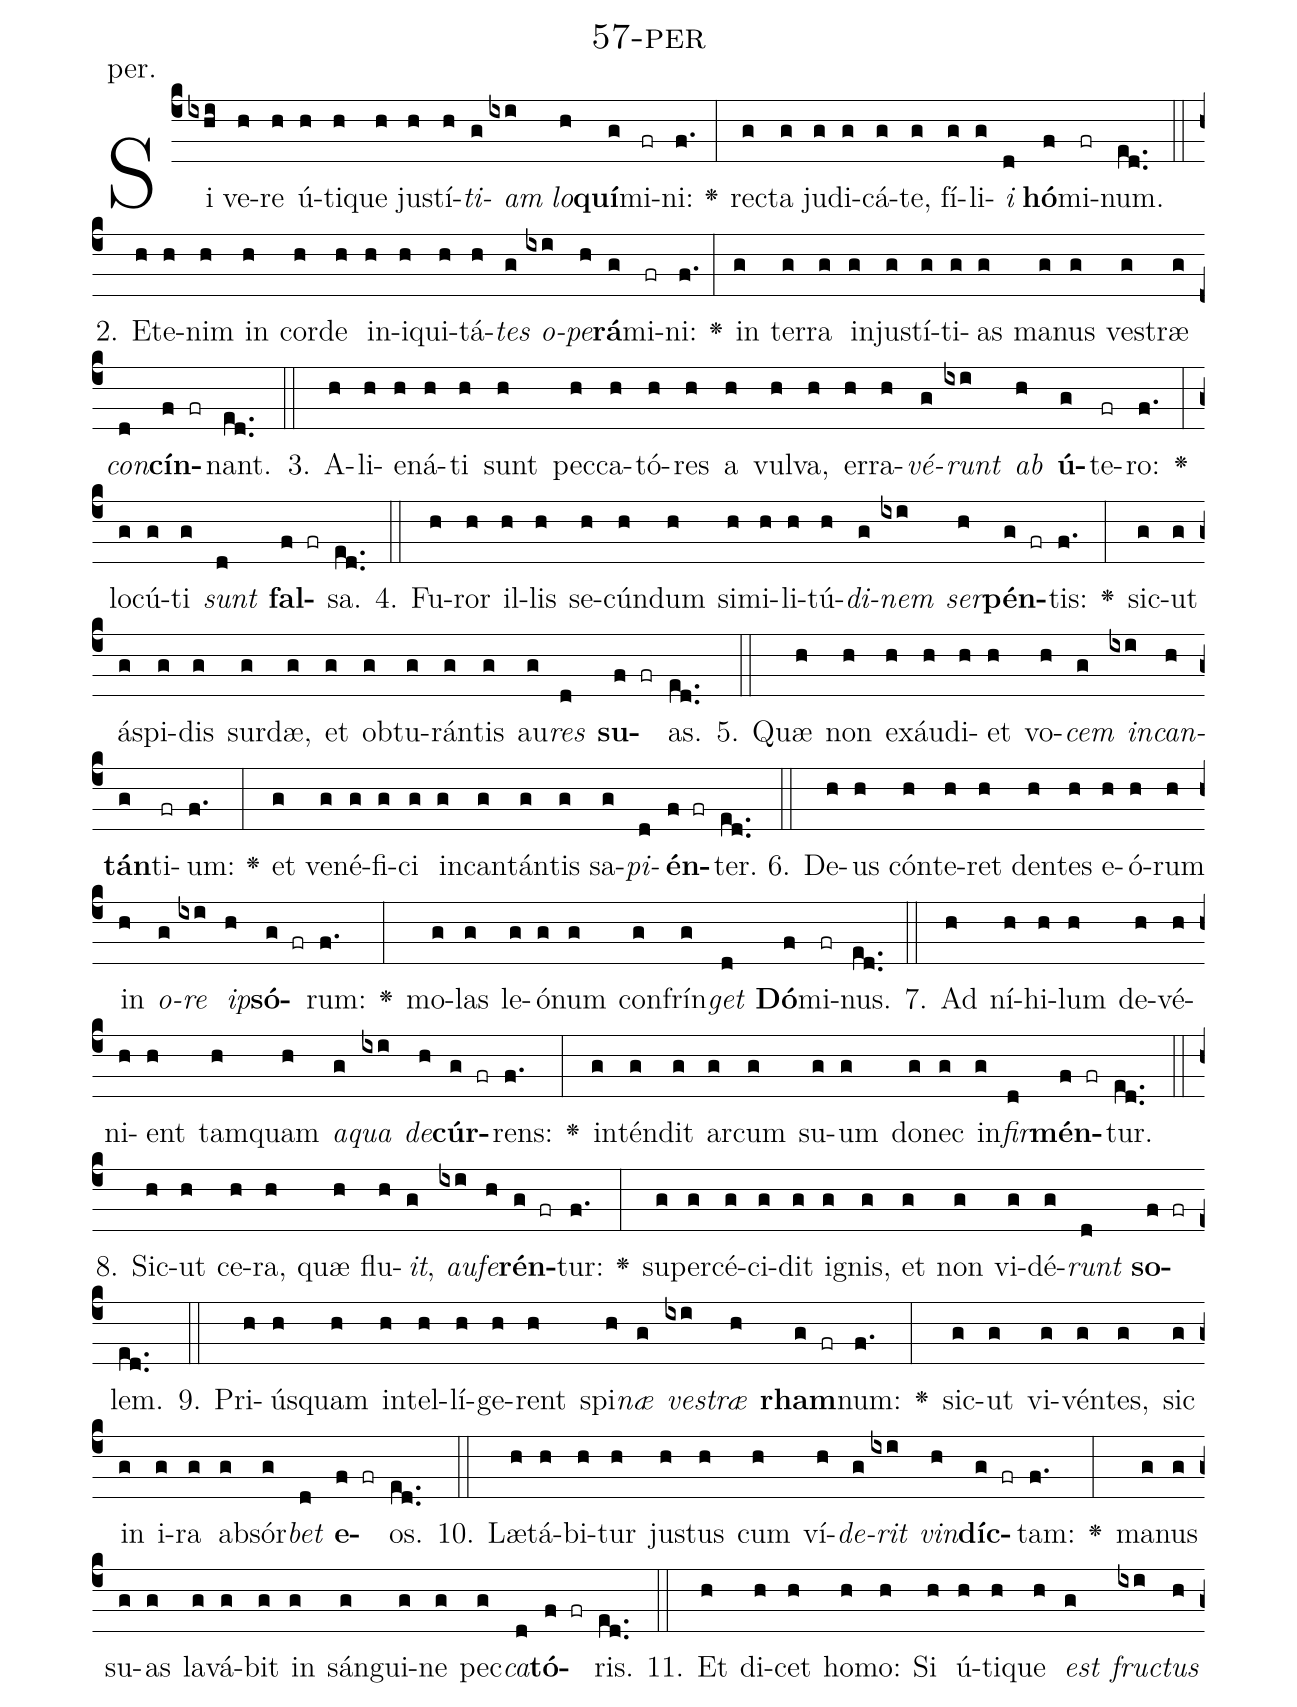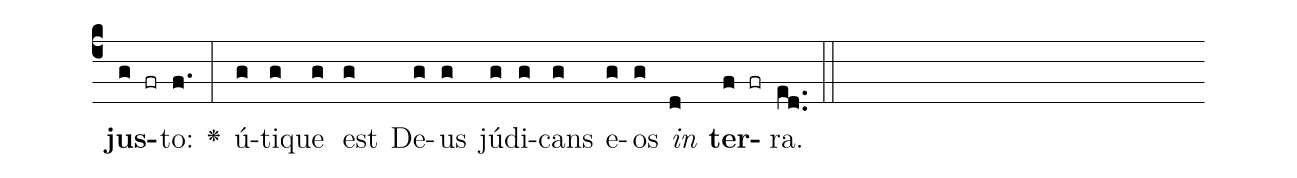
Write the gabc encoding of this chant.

name: 57-per;
annotation: per.;
%%
(c4)Si(ixhi) ve(h)re(h) ú(h)ti(h)que(h) jus(h)tí(h)<i>ti</i>(g)<i>am</i>(ixi) <i>lo</i>(h)<b>quí</b>(g)mi(fr)ni:(f.) <v>\greheightstar</v>(:) rec(g)ta(g) ju(g)di(g)cá(g)te,(g) fí(g)li(g)<i>i</i>(d) <b>hó</b>(f)mi(fr)num.(ed..) (::)
2. Et(h)e(h)nim(h) in(h) cor(h)de(h) in(h)i(h)qui(h)tá(h)<i>tes</i>(g) <i>o</i>(ixi)<i>pe</i>(h)<b>rá</b>(g)mi(fr)ni:(f.) <v>\greheightstar</v>(:) in(g) ter(g)ra(g) in(g)jus(g)tí(g)ti(g)as(g) ma(g)nus(g) ves(g)træ(g) <i>con</i>(d)<b>cín</b>(f fr)nant.(ed..) (::)
3. A(h)li(h)e(h)ná(h)ti(h) sunt(h) pec(h)ca(h)tó(h)res(h) a(h) vul(h)va,(h) er(h)ra(h)<i>vé</i>(g)<i>runt</i>(ixi) <i>ab</i>(h) <b>ú</b>(g)te(fr)ro:(f.) <v>\greheightstar</v>(:) lo(g)cú(g)ti(g) <i>sunt</i>(d) <b>fal</b>(f fr)sa.(ed..) (::)
4. Fu(h)ror(h) il(h)lis(h) se(h)cún(h)dum(h) si(h)mi(h)li(h)tú(h)<i>di</i>(g)<i>nem</i>(ixi) <i>ser</i>(h)<b>pén</b>(g fr)tis:(f.) <v>\greheightstar</v>(:) sic(g)ut(g) ás(g)pi(g)dis(g) sur(g)dæ,(g) et(g) ob(g)tu(g)rán(g)tis(g) au(g)<i>res</i>(d) <b>su</b>(f fr)as.(ed..) (::)
5. Quæ(h) non(h) ex(h)áu(h)di(h)et(h) vo(h)<i>cem</i>(g) <i>in</i>(ixi)<i>can</i>(h)<b>tán</b>(g)ti(fr)um:(f.) <v>\greheightstar</v>(:) et(g) ve(g)né(g)fi(g)ci(g) in(g)can(g)tán(g)tis(g) sa(g)<i>pi</i>(d)<b>én</b>(f fr)ter.(ed..) (::)
6. De(h)us(h) cón(h)te(h)ret(h) den(h)tes(h) e(h)ó(h)rum(h) in(h) <i>o</i>(g)<i>re</i>(ixi) <i>ip</i>(h)<b>só</b>(g fr)rum:(f.) <v>\greheightstar</v>(:) mo(g)las(g) le(g)ó(g)num(g) con(g)frín(g)<i>get</i>(d) <b>Dó</b>(f)mi(fr)nus.(ed..) (::)
7. Ad(h) ní(h)hi(h)lum(h) de(h)vé(h)ni(h)ent(h) tam(h)quam(h) <i>a</i>(g)<i>qua</i>(ixi) <i>de</i>(h)<b>cúr</b>(g fr)rens:(f.) <v>\greheightstar</v>(:) in(g)tén(g)dit(g) ar(g)cum(g) su(g)um(g) do(g)nec(g) in(g)<i>fir</i>(d)<b>mén</b>(f fr)tur.(ed..) (::)
8. Sic(h)ut(h) ce(h)ra,(h) quæ(h) flu(h)<i>it</i>,(g) <i>au</i>(ixi)<i>fe</i>(h)<b>rén</b>(g fr)tur:(f.) <v>\greheightstar</v>(:) su(g)per(g)cé(g)ci(g)dit(g) i(g)gnis,(g) et(g) non(g) vi(g)dé(g)<i>runt</i>(d) <b>so</b>(f fr)lem.(ed..) (::)
9. Pri(h)ús(h)quam(h) in(h)tel(h)lí(h)ge(h)rent(h) spi(h)<i>næ</i>(g) <i>ves</i>(ixi)<i>træ</i>(h) <b>rham</b>(g fr)num:(f.) <v>\greheightstar</v>(:) sic(g)ut(g) vi(g)vén(g)tes,(g) sic(g) in(g) i(g)ra(g) ab(g)sór(g)<i>bet</i>(d) <b>e</b>(f fr)os.(ed..) (::)
10. Læ(h)tá(h)bi(h)tur(h) jus(h)tus(h) cum(h) ví(h)<i>de</i>(g)<i>rit</i>(ixi) <i>vin</i>(h)<b>díc</b>(g fr)tam:(f.) <v>\greheightstar</v>(:) ma(g)nus(g) su(g)as(g) la(g)vá(g)bit(g) in(g) sán(g)gui(g)ne(g) pec(g)<i>ca</i>(d)<b>tó</b>(f fr)ris.(ed..) (::)
11. Et(h) di(h)cet(h) ho(h)mo:(h) Si(h) ú(h)ti(h)que(h) <i>est</i>(g) <i>fruc</i>(ixi)<i>tus</i>(h) <b>jus</b>(g fr)to:(f.) <v>\greheightstar</v>(:) ú(g)ti(g)que(g) est(g) De(g)us(g) jú(g)di(g)cans(g) e(g)os(g) <i>in</i>(d) <b>ter</b>(f fr)ra.(ed..) (::)
